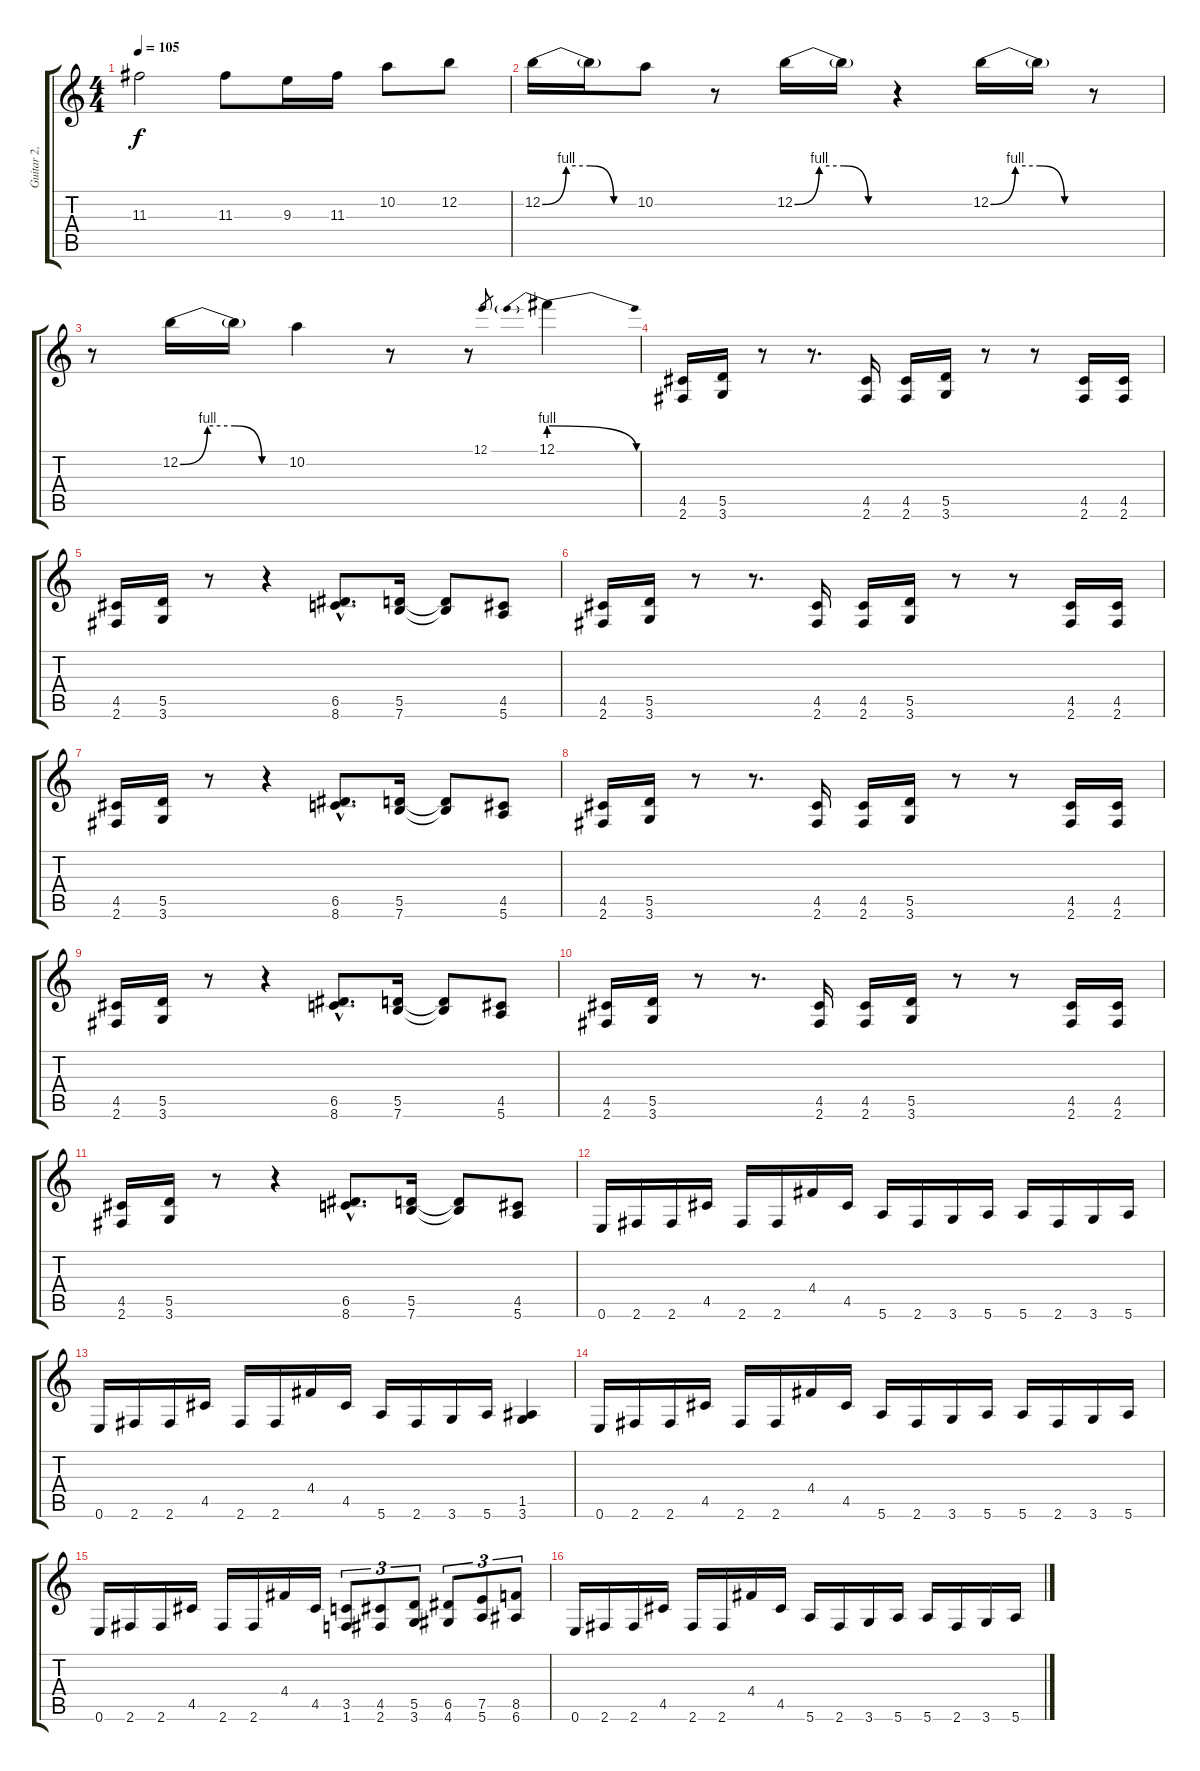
\track ("Guitar 2, Dime" "Guitar 2, ") {instrument overdrivenguitar}
\staff {score tabs}
\tuning (E4 B3 G3 D3 A2 E2) {hide}
\ts (4 4)
\tempo 105
\clef g2
\ks c
11.3{t}.2{dy f} 11.3.8 9.3.16 11.3.16 10.2.8 12.2.8 |
12.2{be (custom 0 0 15 4 30 4 45 0 60 0)}.16 12.2{t}.16 10.2.8 r.8 12.2{be (custom 0 0 15 4 30 4 45 0 60 0)}.16 12.2{t}.16 r.4 12.2{be (custom 0 0 15 4 30 4 45 0 60 0)}.16 12.2{t}.16 r.8 |
r.8 12.2{be (custom 0 0 15 4 30 4 45 0 60 0)}.16 12.2{t}.16 10.2.4 r.8 r.8 12.1.8{gr} 12.1{be (prebendrelease 0 4 60 0)}.4 |
(4.5 2.6).16 (5.5 3.6).16 r.8 r.8{d} (4.5 2.6).16 (4.5 2.6).16 (5.5 3.6).16 r.8 r.8 (4.5 2.6).16 (4.5 2.6).16 |
(4.5 2.6).16 (5.5 3.6).16 r.8 r.4 (6.5{hac} 8.6{hac}).8{d} (5.5 7.6).16 (5.5{t} 7.6{t}).8 (4.5 5.6).8 |
(4.5 2.6).16 (5.5 3.6).16 r.8 r.8{d} (4.5 2.6).16 (4.5 2.6).16 (5.5 3.6).16 r.8 r.8 (4.5 2.6).16 (4.5 2.6).16 |
(4.5 2.6).16 (5.5 3.6).16 r.8 r.4 (6.5{hac} 8.6{hac}).8{d} (5.5 7.6).16 (5.5{t} 7.6{t}).8 (4.5 5.6).8 |
(4.5 2.6).16 (5.5 3.6).16 r.8 r.8{d} (4.5 2.6).16 (4.5 2.6).16 (5.5 3.6).16 r.8 r.8 (4.5 2.6).16 (4.5 2.6).16 |
(4.5 2.6).16 (5.5 3.6).16 r.8 r.4 (6.5{hac} 8.6{hac}).8{d} (5.5 7.6).16 (5.5{t} 7.6{t}).8 (4.5 5.6).8 |
(4.5 2.6).16 (5.5 3.6).16 r.8 r.8{d} (4.5 2.6).16 (4.5 2.6).16 (5.5 3.6).16 r.8 r.8 (4.5 2.6).16 (4.5 2.6).16 |
(4.5 2.6).16 (5.5 3.6).16 r.8 r.4 (6.5{hac} 8.6{hac}).8{d} (5.5 7.6).16 (5.5{t} 7.6{t}).8 (4.5 5.6).8 |
0.6.16 2.6.16 2.6.16 4.5.16 2.6.16 2.6.16 4.4.16 4.5.16 5.6.16 2.6.16 3.6.16 5.6.16 5.6.16 2.6.16 3.6.16 5.6.16 |
0.6.16 2.6.16 2.6.16 4.5.16 2.6.16 2.6.16 4.4.16 4.5.16 5.6.16 2.6.16 3.6.16 5.6.16 (1.5 3.6).4 |
0.6.16 2.6.16 2.6.16 4.5.16 2.6.16 2.6.16 4.4.16 4.5.16 5.6.16 2.6.16 3.6.16 5.6.16 5.6.16 2.6.16 3.6.16 5.6.16 |
0.6.16 2.6.16 2.6.16 4.5.16 2.6.16 2.6.16 4.4.16 4.5.16 (3.5 1.6).8{tu (3 2)} (4.5 2.6).8{tu (3 2)} (5.5 3.6).8{tu (3 2)} (6.5 4.6).8{tu (3 2)} (7.5 5.6).8{tu (3 2)} (8.5 6.6).8{tu (3 2)} |
0.6.16 2.6.16 2.6.16 4.5.16 2.6.16 2.6.16 4.4.16 4.5.16 5.6.16 2.6.16 3.6.16 5.6.16 5.6.16 2.6.16 3.6.16 5.6.16
